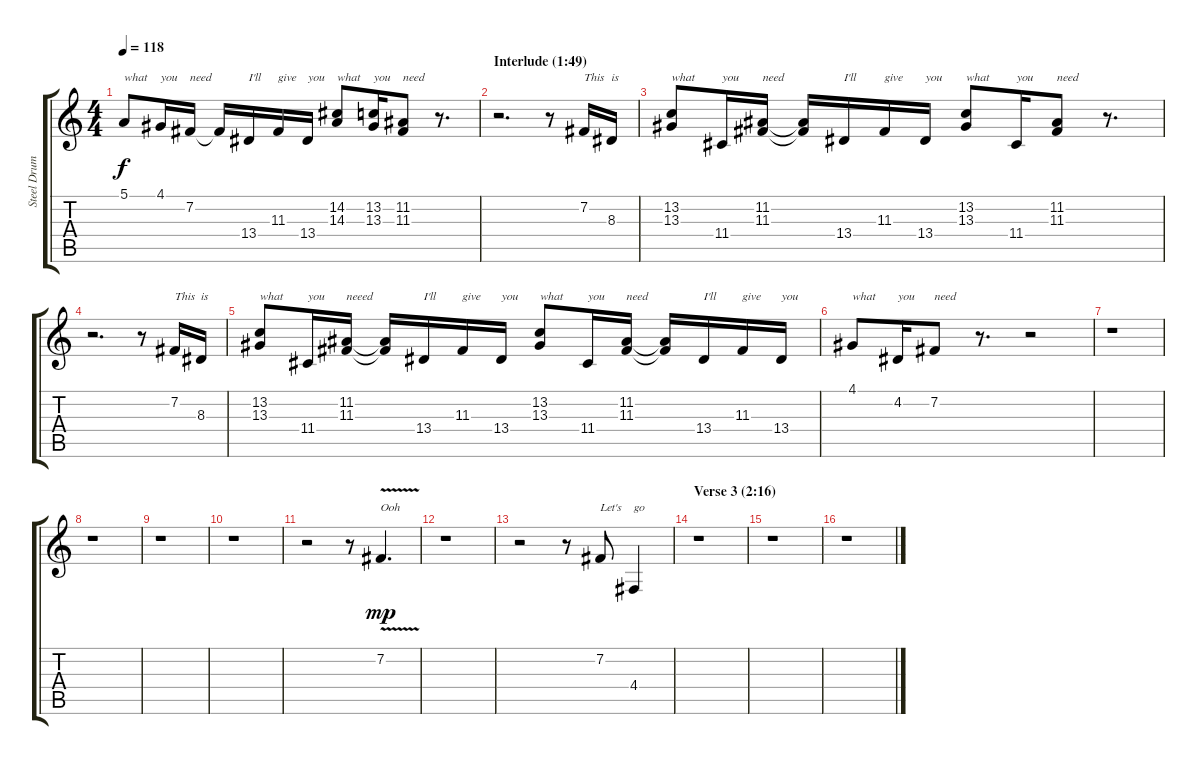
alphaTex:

\track ("Steel Drums" "Steel Drum") {instrument steeldrums}
\staff {score tabs}
\tuning (E4 B3 G3 D3 A2 E2) {hide}
\ts (4 4)
\tempo 118
\clef g2
\ks c
5.1.8{txt "what" dy f} 4.1.16{txt "you"} 7.2.16{txt "need"} 7.2{t}.16 13.4.16{txt "I'll"} 11.3.16{txt "give"} 13.4.16{txt "you"} (14.2 14.3).8{txt "what"} (13.2 13.3).16{txt "you"} (11.2 11.3).8{txt "need"} r.8{d} |
\section ("" "Interlude (1:49)")
r.2{d} r.8 7.2.16{txt "This"} 8.3.16{txt "is"} |
(13.2 13.3).8{txt "what"} 11.4.16{txt "you"} (11.2 11.3).16{txt "need"} (11.2{t} 11.3{t}).16 13.4.16{txt "I'll"} 11.3.16{txt "give"} 13.4.16{txt "you"} (13.2 13.3).8{txt "what"} 11.4.16{txt "you"} (11.2 11.3).8{txt "need"} r.8{d} |
r.2{d} r.8 7.2.16{txt "This"} 8.3.16{txt "is"} |
(13.2 13.3).8{txt "what"} 11.4.16{txt "you"} (11.2 11.3).16{txt "neeed"} (11.2{t} 11.3{t}).16 13.4.16{txt "I'll"} 11.3.16{txt "give"} 13.4.16{txt "you"} (13.2 13.3).8{txt "what"} 11.4.16{txt "you"} (11.2 11.3).16{txt "need"} (11.2{t} 11.3{t}).16 13.4.16{txt "I'll"} 11.3.16{txt "give"} 13.4.16{txt "you"} |
4.1.8{txt "what"} 4.2.16{txt "you"} 7.2.8{txt "need"} r.8{d} r.2 |
r.1 |
r.1 |
r.1 |
r.1 |
r.2 r.8 7.2{v}.4{d txt "Ooh" dy mp} |
r.1 |
r.2 r.8 7.2.8{txt "Let's"} 4.4.4{txt "go"} |
\section ("" "Verse 3 (2:16)")
r.1 |
r.1 |
r.1
